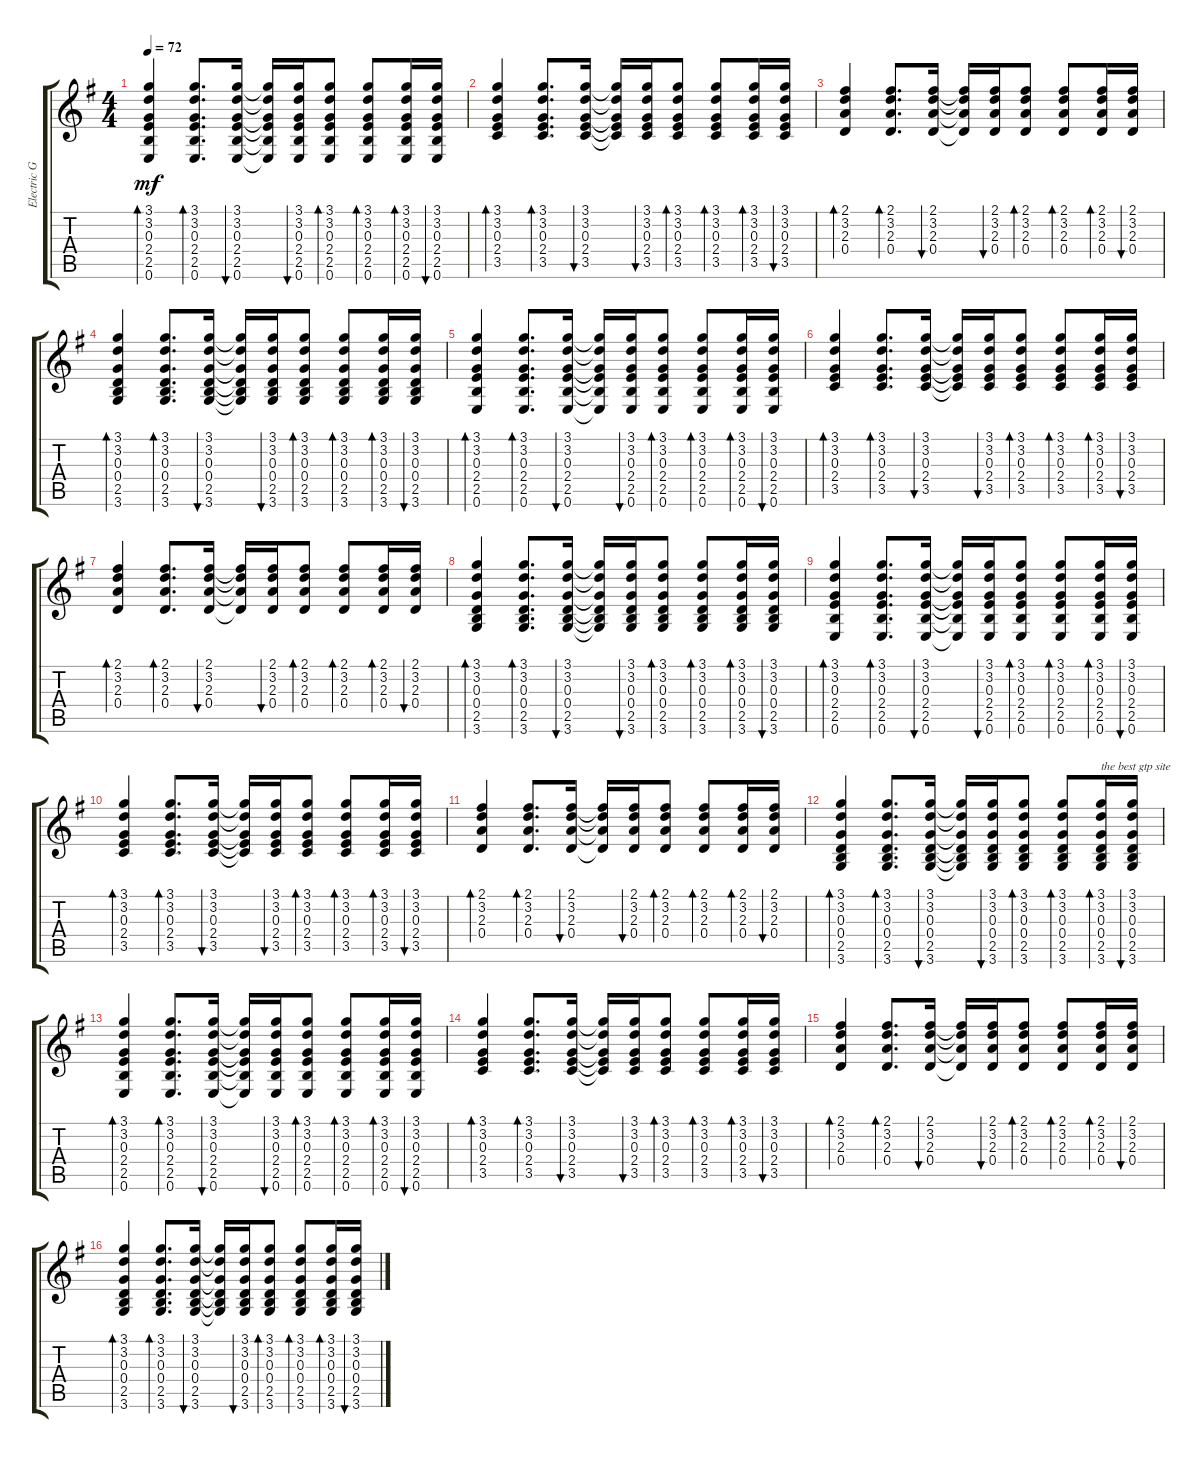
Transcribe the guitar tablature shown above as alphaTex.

\track ("Electric Guitar (Clean)" "Electric G") {instrument electricguitarclean}
\staff {score tabs}
\tuning (E4 B3 G3 D3 A2 E2) {hide}
\ts (4 4)
\tempo 72
\clef g2
\ks g
(3.1 3.2 0.3 2.4 2.5 0.6).4{bd 30 dy mf} (3.1 3.2 0.3 2.4 2.5 0.6).8{d bd 30} (3.1 3.2 0.3 2.4 2.5 0.6).16{bu 30} (3.1{t} 3.2{t} 0.3{t} 2.4{t} 2.5{t} 0.6{t}).16 (3.1 3.2 0.3 2.4 2.5 0.6).16{bu 30} (3.1 3.2 0.3 2.4 2.5 0.6).8{bd 30} (3.1 3.2 0.3 2.4 2.5 0.6).8{bd 30} (3.1 3.2 0.3 2.4 2.5 0.6).16{bd 30} (3.1 3.2 0.3 2.4 2.5 0.6).16{bu 30} |
(3.1 3.2 0.3 2.4 3.5).4{bd 30} (3.1 3.2 0.3 2.4 3.5).8{d bd 30} (3.1 3.2 0.3 2.4 3.5).16{bu 30} (3.1{t} 3.2{t} 0.3{t} 2.4{t} 3.5{t}).16 (3.1 3.2 0.3 2.4 3.5).16{bu 30} (3.1 3.2 0.3 2.4 3.5).8{bd 30} (3.1 3.2 0.3 2.4 3.5).8{bd 30} (3.1 3.2 0.3 2.4 3.5).16{bd 30} (3.1 3.2 0.3 2.4 3.5).16{bu 30} |
(2.1 3.2 2.3 0.4).4{bd 30} (2.1 3.2 2.3 0.4).8{d bd 30} (2.1 3.2 2.3 0.4).16{bu 30} (2.1{t} 3.2{t} 2.3{t} 0.4{t}).16 (2.1 3.2 2.3 0.4).16{bu 30} (2.1 3.2 2.3 0.4).8{bd 30} (2.1 3.2 2.3 0.4).8{bd 30} (2.1 3.2 2.3 0.4).16{bd 30} (2.1 3.2 2.3 0.4).16{bu 30} |
(3.1 3.2 0.3 0.4 2.5 3.6).4{bd 30} (3.1 3.2 0.3 0.4 2.5 3.6).8{d bd 30} (3.1 3.2 0.3 0.4 2.5 3.6).16{bu 60} (3.1{t} 3.2{t} 0.3{t} 0.4{t} 2.5{t} 3.6{t}).16 (3.1 3.2 0.3 0.4 2.5 3.6).16{bu 60} (3.1 3.2 0.3 0.4 2.5 3.6).8{bd 30} (3.1 3.2 0.3 0.4 2.5 3.6).8{bd 30} (3.1 3.2 0.3 0.4 2.5 3.6).16{bd 30} (3.1 3.2 0.3 0.4 2.5 3.6).16{bu 30} |
(3.1 3.2 0.3 2.4 2.5 0.6).4{bd 30} (3.1 3.2 0.3 2.4 2.5 0.6).8{d bd 30} (3.1 3.2 0.3 2.4 2.5 0.6).16{bu 30} (3.1{t} 3.2{t} 0.3{t} 2.4{t} 2.5{t} 0.6{t}).16 (3.1 3.2 0.3 2.4 2.5 0.6).16{bu 30} (3.1 3.2 0.3 2.4 2.5 0.6).8{bd 30} (3.1 3.2 0.3 2.4 2.5 0.6).8{bd 30} (3.1 3.2 0.3 2.4 2.5 0.6).16{bd 30} (3.1 3.2 0.3 2.4 2.5 0.6).16{bu 30} |
(3.1 3.2 0.3 2.4 3.5).4{bd 30} (3.1 3.2 0.3 2.4 3.5).8{d bd 30} (3.1 3.2 0.3 2.4 3.5).16{bu 30} (3.1{t} 3.2{t} 0.3{t} 2.4{t} 3.5{t}).16 (3.1 3.2 0.3 2.4 3.5).16{bu 30} (3.1 3.2 0.3 2.4 3.5).8{bd 30} (3.1 3.2 0.3 2.4 3.5).8{bd 30} (3.1 3.2 0.3 2.4 3.5).16{bd 30} (3.1 3.2 0.3 2.4 3.5).16{bu 30} |
(2.1 3.2 2.3 0.4).4{bd 30} (2.1 3.2 2.3 0.4).8{d bd 30} (2.1 3.2 2.3 0.4).16{bu 30} (2.1{t} 3.2{t} 2.3{t} 0.4{t}).16 (2.1 3.2 2.3 0.4).16{bu 30} (2.1 3.2 2.3 0.4).8{bd 30} (2.1 3.2 2.3 0.4).8{bd 30} (2.1 3.2 2.3 0.4).16{bd 30} (2.1 3.2 2.3 0.4).16{bu 30} |
(3.1 3.2 0.3 0.4 2.5 3.6).4{bd 30} (3.1 3.2 0.3 0.4 2.5 3.6).8{d bd 30} (3.1 3.2 0.3 0.4 2.5 3.6).16{bu 60} (3.1{t} 3.2{t} 0.3{t} 0.4{t} 2.5{t} 3.6{t}).16 (3.1 3.2 0.3 0.4 2.5 3.6).16{bu 60} (3.1 3.2 0.3 0.4 2.5 3.6).8{bd 30} (3.1 3.2 0.3 0.4 2.5 3.6).8{bd 30} (3.1 3.2 0.3 0.4 2.5 3.6).16{bd 30} (3.1 3.2 0.3 0.4 2.5 3.6).16{bu 30} |
(3.1 3.2 0.3 2.4 2.5 0.6).4{bd 30} (3.1 3.2 0.3 2.4 2.5 0.6).8{d bd 30} (3.1 3.2 0.3 2.4 2.5 0.6).16{bu 30} (3.1{t} 3.2{t} 0.3{t} 2.4{t} 2.5{t} 0.6{t}).16 (3.1 3.2 0.3 2.4 2.5 0.6).16{bu 30} (3.1 3.2 0.3 2.4 2.5 0.6).8{bd 30} (3.1 3.2 0.3 2.4 2.5 0.6).8{bd 30} (3.1 3.2 0.3 2.4 2.5 0.6).16{bd 30} (3.1 3.2 0.3 2.4 2.5 0.6).16{bu 30} |
(3.1 3.2 0.3 2.4 3.5).4{bd 30} (3.1 3.2 0.3 2.4 3.5).8{d bd 30} (3.1 3.2 0.3 2.4 3.5).16{bu 30} (3.1{t} 3.2{t} 0.3{t} 2.4{t} 3.5{t}).16 (3.1 3.2 0.3 2.4 3.5).16{bu 30} (3.1 3.2 0.3 2.4 3.5).8{bd 30} (3.1 3.2 0.3 2.4 3.5).8{bd 30} (3.1 3.2 0.3 2.4 3.5).16{bd 30} (3.1 3.2 0.3 2.4 3.5).16{bu 30} |
(2.1 3.2 2.3 0.4).4{bd 30} (2.1 3.2 2.3 0.4).8{d bd 30} (2.1 3.2 2.3 0.4).16{bu 30} (2.1{t} 3.2{t} 2.3{t} 0.4{t}).16 (2.1 3.2 2.3 0.4).16{bu 30} (2.1 3.2 2.3 0.4).8{bd 30} (2.1 3.2 2.3 0.4).8{bd 30} (2.1 3.2 2.3 0.4).16{bd 30} (2.1 3.2 2.3 0.4).16{bu 30} |
(3.1 3.2 0.3 0.4 2.5 3.6).4{bd 30} (3.1 3.2 0.3 0.4 2.5 3.6).8{d bd 30} (3.1 3.2 0.3 0.4 2.5 3.6).16{bu 60} (3.1{t} 3.2{t} 0.3{t} 0.4{t} 2.5{t} 3.6{t}).16 (3.1 3.2 0.3 0.4 2.5 3.6).16{bu 60} (3.1 3.2 0.3 0.4 2.5 3.6).8{bd 30} (3.1 3.2 0.3 0.4 2.5 3.6).8{bd 30} (3.1 3.2 0.3 0.4 2.5 3.6).16{bd 30 txt "the best gtp site"} (3.1 3.2 0.3 0.4 2.5 3.6).16{bu 30} |
(3.1 3.2 0.3 2.4 2.5 0.6).4{bd 30} (3.1 3.2 0.3 2.4 2.5 0.6).8{d bd 30} (3.1 3.2 0.3 2.4 2.5 0.6).16{bu 30} (3.1{t} 3.2{t} 0.3{t} 2.4{t} 2.5{t} 0.6{t}).16 (3.1 3.2 0.3 2.4 2.5 0.6).16{bu 30} (3.1 3.2 0.3 2.4 2.5 0.6).8{bd 30} (3.1 3.2 0.3 2.4 2.5 0.6).8{bd 30} (3.1 3.2 0.3 2.4 2.5 0.6).16{bd 30} (3.1 3.2 0.3 2.4 2.5 0.6).16{bu 30} |
(3.1 3.2 0.3 2.4 3.5).4{bd 30} (3.1 3.2 0.3 2.4 3.5).8{d bd 30} (3.1 3.2 0.3 2.4 3.5).16{bu 30} (3.1{t} 3.2{t} 0.3{t} 2.4{t} 3.5{t}).16 (3.1 3.2 0.3 2.4 3.5).16{bu 30} (3.1 3.2 0.3 2.4 3.5).8{bd 30} (3.1 3.2 0.3 2.4 3.5).8{bd 30} (3.1 3.2 0.3 2.4 3.5).16{bd 30} (3.1 3.2 0.3 2.4 3.5).16{bu 30} |
(2.1 3.2 2.3 0.4).4{bd 30} (2.1 3.2 2.3 0.4).8{d bd 30} (2.1 3.2 2.3 0.4).16{bu 30} (2.1{t} 3.2{t} 2.3{t} 0.4{t}).16 (2.1 3.2 2.3 0.4).16{bu 30} (2.1 3.2 2.3 0.4).8{bd 30} (2.1 3.2 2.3 0.4).8{bd 30} (2.1 3.2 2.3 0.4).16{bd 30} (2.1 3.2 2.3 0.4).16{bu 30} |
(3.1 3.2 0.3 0.4 2.5 3.6).4{bd 30} (3.1 3.2 0.3 0.4 2.5 3.6).8{d bd 30} (3.1 3.2 0.3 0.4 2.5 3.6).16{bu 60} (3.1{t} 3.2{t} 0.3{t} 0.4{t} 2.5{t} 3.6{t}).16 (3.1 3.2 0.3 0.4 2.5 3.6).16{bu 60} (3.1 3.2 0.3 0.4 2.5 3.6).8{bd 30} (3.1 3.2 0.3 0.4 2.5 3.6).8{bd 30} (3.1 3.2 0.3 0.4 2.5 3.6).16{bd 30} (3.1 3.2 0.3 0.4 2.5 3.6).16{bu 30}
